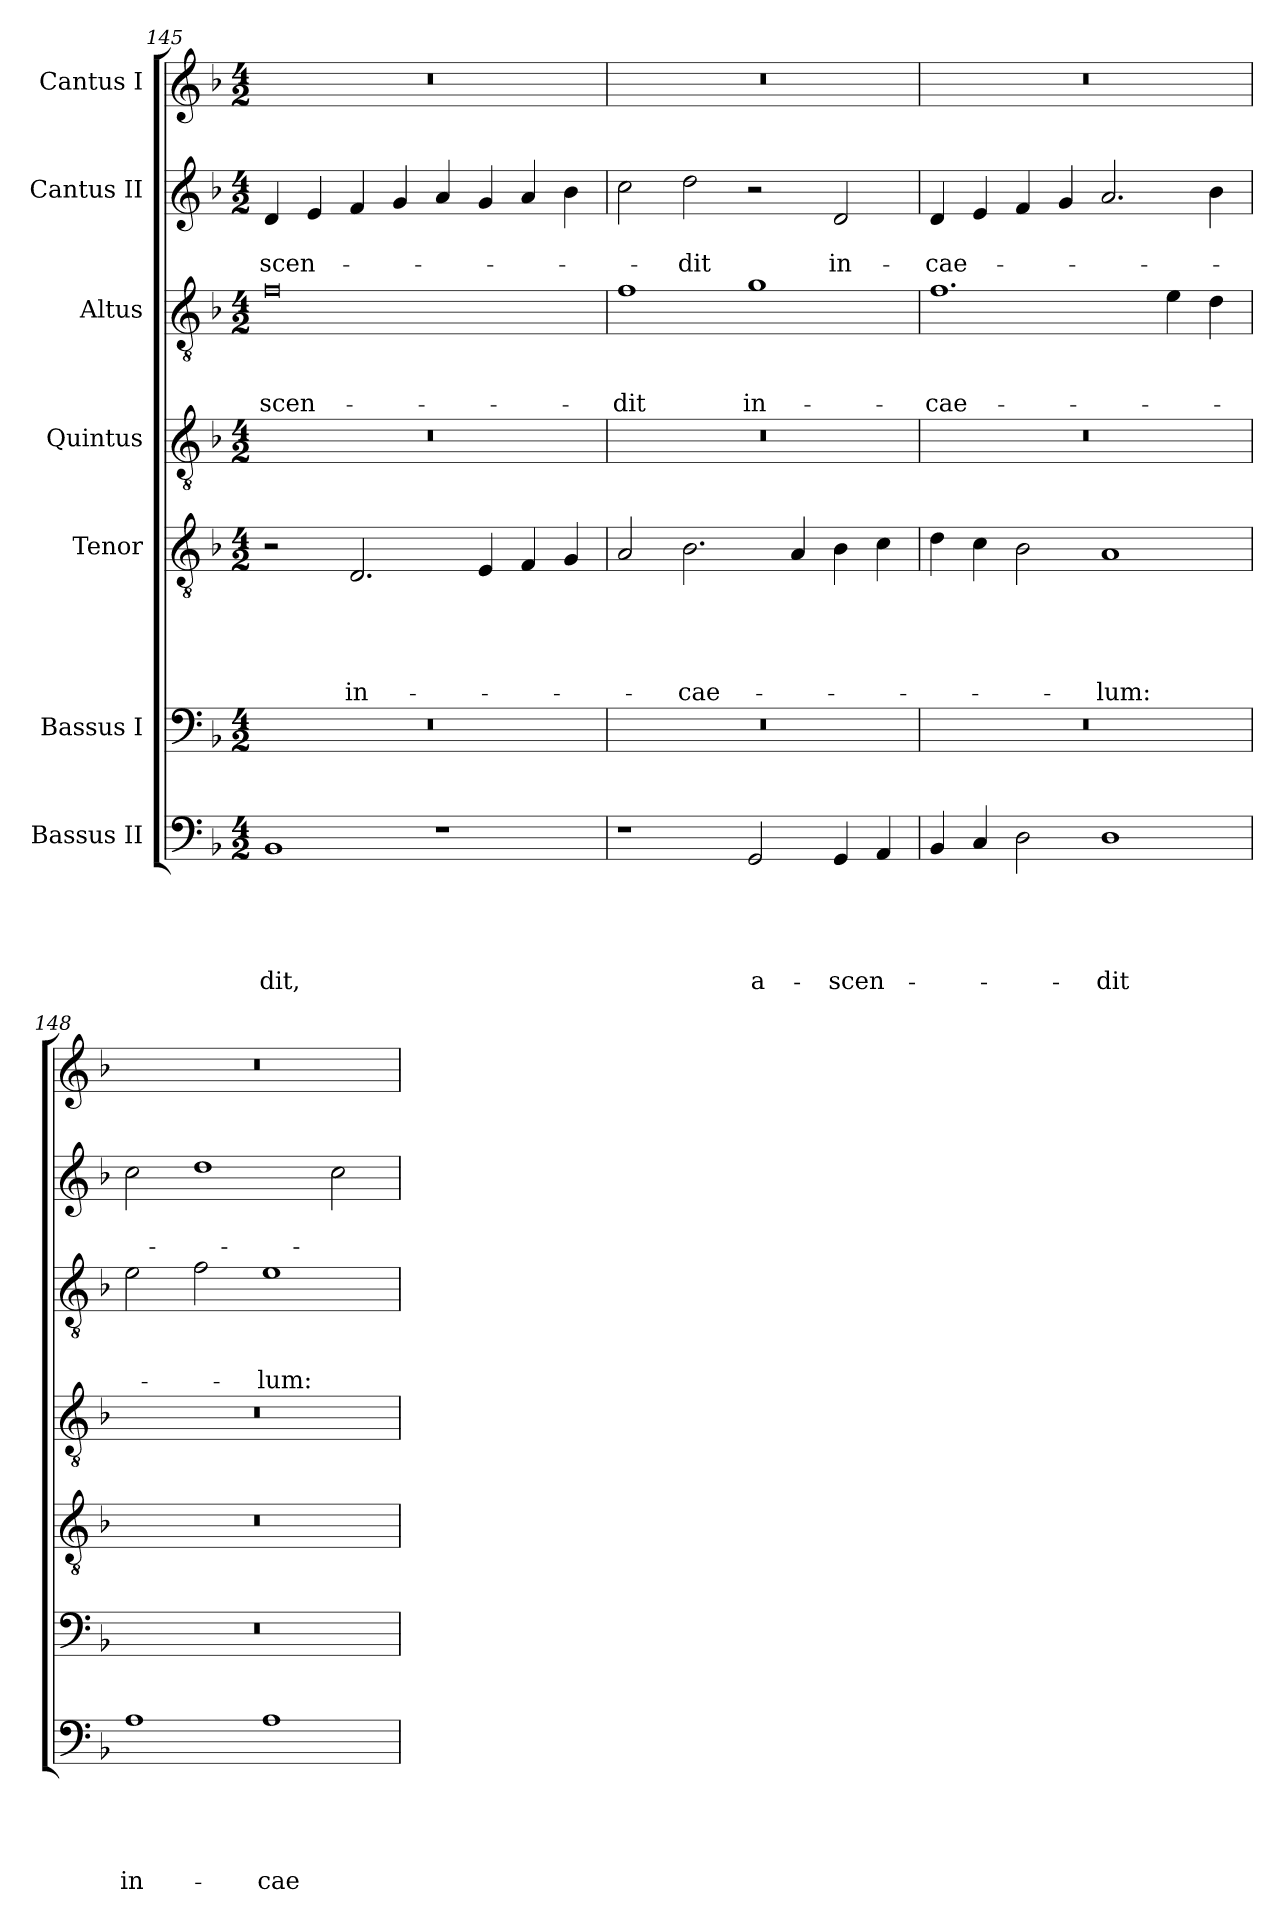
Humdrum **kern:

**kern	**text	**text	**text	**text	**text	**kern	**kern	**text	**text	**text	**text	**text	**kern	**kern	**text	**text	**text	**kern	**text	**text	**kern
*part7	*part7	*part7	*part7	*part7	*part7	*part6	*part5	*part5	*part5	*part5	*part5	*part5	*part4	*part3	*part3	*part3	*part3	*part2	*part2	*part2	*part1
*staff7	*staff7	*staff7	*staff7	*staff7	*staff7	*staff6	*staff5	*staff5	*staff5	*staff5	*staff5	*staff5	*staff4	*staff3	*staff3	*staff3	*staff3	*staff2	*staff2	*staff2	*staff1
*I"Bassus II	*	*	*	*	*	*I"Bassus I	*I"Tenor	*	*	*	*	*	*I"Quintus	*I"Altus	*	*	*	*I"Cantus II	*	*	*I"Cantus I
*clefF4	*	*	*	*	*	*clefF4	*clefGv2	*	*	*	*	*	*clefGv2	*clefGv2	*	*	*	*clefG2	*	*	*clefG2
*k[b-]	*	*	*	*	*	*k[b-]	*k[b-]	*	*	*	*	*	*k[b-]	*k[b-]	*	*	*	*k[b-]	*	*	*k[b-]
*M4/2	*	*	*	*	*	*M4/2	*M4/2	*	*	*	*	*	*M4/2	*M4/2	*	*	*	*M4/2	*	*	*M4/2
=145	=145	=145	=145	=145	=145	=145	=145	=145	=145	=145	=145	=145	=145	=145	=145	=145	=145	=145	=145	=145	=145
1BB-/	.	.	.	.	-dit,	0r	2r	.	.	.	.	.	0r	0f\	.	.	-scen-	4d/	.	-scen-	0r
.	.	.	.	.	.	.	.	.	.	.	.	.	.	.	.	.	.	4e/	.	.	.
.	.	.	.	.	.	.	2.D/	.	.	.	.	in-	.	.	.	.	.	4f/	.	.	.
.	.	.	.	.	.	.	.	.	.	.	.	.	.	.	.	.	.	4g/	.	.	.
1r	.	.	.	.	.	.	.	.	.	.	.	.	.	.	.	.	.	4a/	.	.	.
.	.	.	.	.	.	.	4E/	.	.	.	.	.	.	.	.	.	.	4g/	.	.	.
.	.	.	.	.	.	.	4F/	.	.	.	.	.	.	.	.	.	.	4a/	.	.	.
.	.	.	.	.	.	.	4G/	.	.	.	.	.	.	.	.	.	.	4b-\	.	.	.
=146	=146	=146	=146	=146	=146	=146	=146	=146	=146	=146	=146	=146	=146	=146	=146	=146	=146	=146	=146	=146	=146
1r	.	.	.	.	.	0r	2A/	.	.	.	.	.	0r	1f\	.	.	-dit	2cc\	.	.	0r
.	.	.	.	.	.	.	2.B-\	.	.	.	.	cae-	.	.	.	.	.	2dd\	.	-dit	.
2GG/	.	.	.	.	a-	.	.	.	.	.	.	.	.	1g\	.	.	in-	2r	.	.	.
.	.	.	.	.	.	.	4A/	.	.	.	.	.	.	.	.	.	.	.	.	.	.
4GG/	.	.	.	.	-scen-	.	4B-\	.	.	.	.	.	.	.	.	.	.	2d/	.	in-	.
4AA/	.	.	.	.	.	.	4c\	.	.	.	.	.	.	.	.	.	.	.	.	.	.
=147	=147	=147	=147	=147	=147	=147	=147	=147	=147	=147	=147	=147	=147	=147	=147	=147	=147	=147	=147	=147	=147
4BB-/	.	.	.	.	.	0r	4d\	.	.	.	.	.	0r	1.f/	.	.	cae-	4d/	.	cae-	0r
4C/	.	.	.	.	.	.	4c\	.	.	.	.	.	.	.	.	.	.	4e/	.	.	.
2D\	.	.	.	.	.	.	2B-\	.	.	.	.	.	.	.	.	.	.	4f/	.	.	.
.	.	.	.	.	.	.	.	.	.	.	.	.	.	.	.	.	.	4g/	.	.	.
1D\	.	.	.	.	-dit	.	1A/	.	.	.	.	-lum:	.	.	.	.	.	2.a/	.	.	.
.	.	.	.	.	.	.	.	.	.	.	.	.	.	4e\	.	.	.	.	.	.	.
.	.	.	.	.	.	.	.	.	.	.	.	.	.	4d\	.	.	.	4b-\	.	.	.
=148	=148	=148	=148	=148	=148	=148	=148	=148	=148	=148	=148	=148	=148	=148	=148	=148	=148	=148	=148	=148	=148
1A\	.	.	.	.	in-	0r	0r	.	.	.	.	.	0r	2e\	.	.	.	2cc\	.	.	0r
.	.	.	.	.	.	.	.	.	.	.	.	.	.	2f\	.	.	.	1dd\	.	.	.
1A\	.	.	.	.	cae-	.	.	.	.	.	.	.	.	1e/	.	.	-lum:	.	.	.	.
.	.	.	.	.	.	.	.	.	.	.	.	.	.	.	.	.	.	2cc\	.	.	.
=	=	=	=	=	=	=	=	=	=	=	=	=	=	=	=	=	=	=	=	=	=
*-	*-	*-	*-	*-	*-	*-	*-	*-	*-	*-	*-	*-	*-	*-	*-	*-	*-	*-	*-	*-	*-
